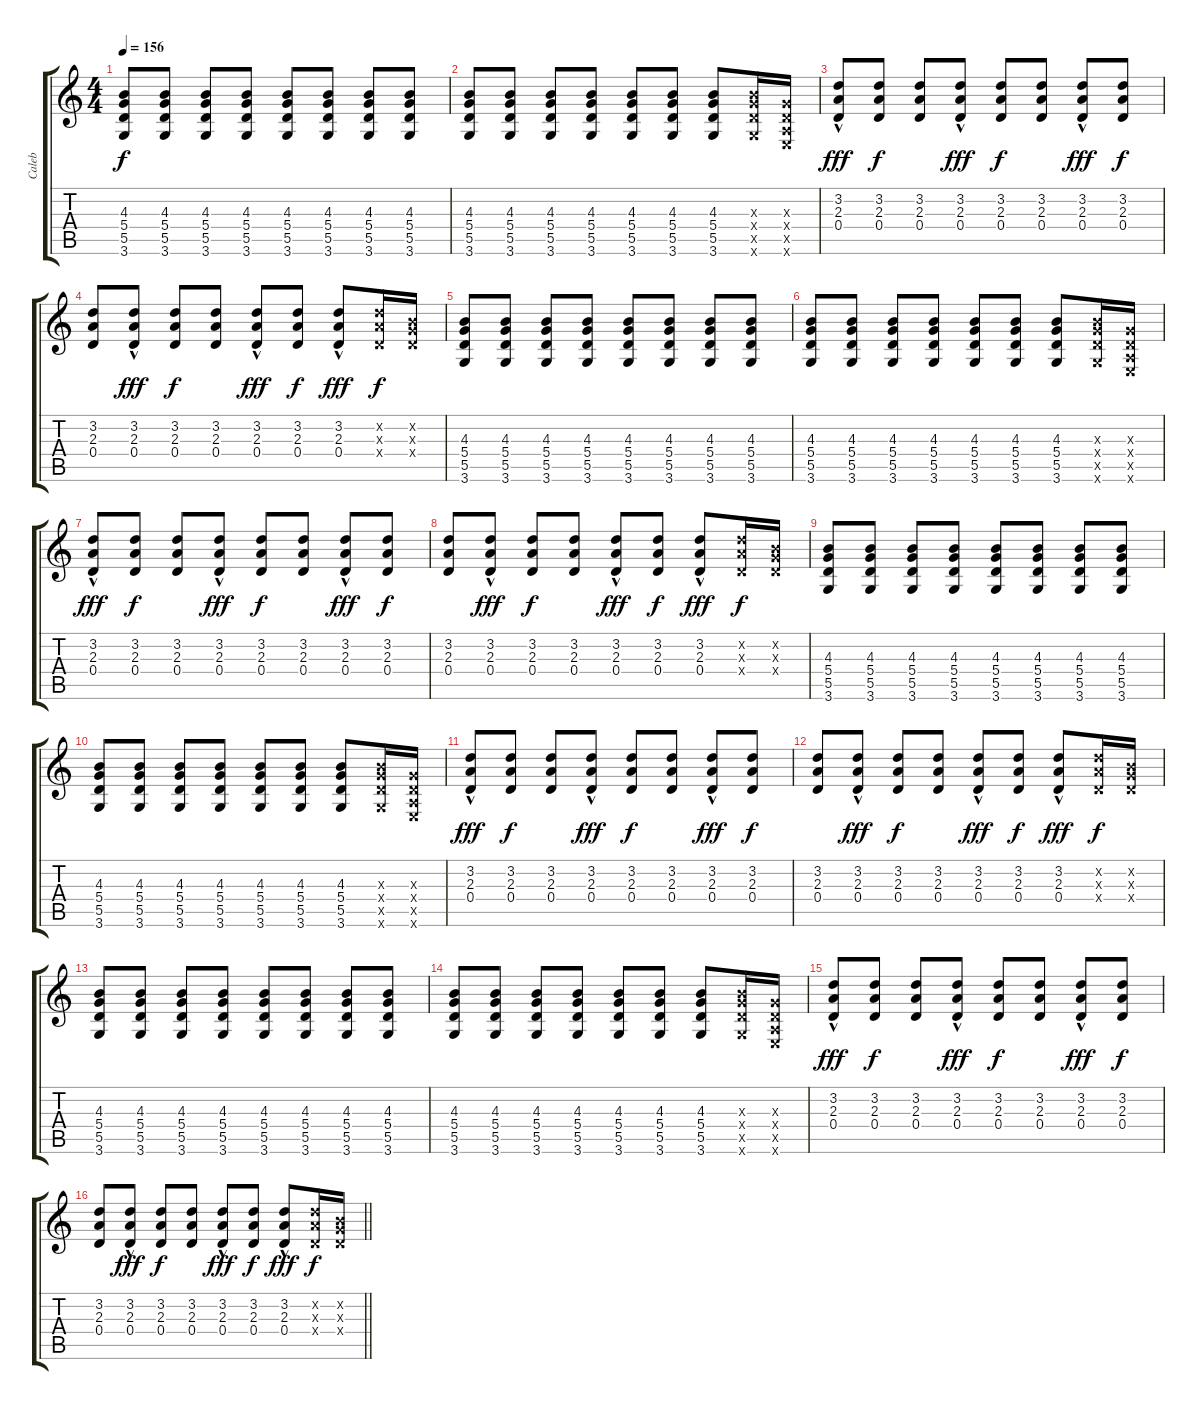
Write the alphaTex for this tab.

\track ("Caleb" "Caleb") {instrument electricguitarclean}
\staff {score tabs}
\tuning (E4 B3 G3 D3 A2 E2) {hide}
\ts (4 4)
\tempo 156
\clef g2
\ks c
(4.3 5.4 5.5 3.6).8{dy f} (4.3 5.4 5.5 3.6).8 (4.3 5.4 5.5 3.6).8 (4.3 5.4 5.5 3.6).8 (4.3 5.4 5.5 3.6).8 (4.3 5.4 5.5 3.6).8 (4.3 5.4 5.5 3.6).8 (4.3 5.4 5.5 3.6).8 |
(4.3 5.4 5.5 3.6).8 (4.3 5.4 5.5 3.6).8 (4.3 5.4 5.5 3.6).8 (4.3 5.4 5.5 3.6).8 (4.3 5.4 5.5 3.6).8 (4.3 5.4 5.5 3.6).8 (4.3 5.4 5.5 3.6).8 (4.3{x} 5.4{x} 5.5{x} 3.6{x}).16 (0.3{x} 0.4{x} 0.5{x} 0.6{x}).16 |
(3.2{hac} 2.3{hac} 0.4{hac}).8{dy fff} (3.2 2.3 0.4).8{dy f} (3.2 2.3 0.4).8 (3.2{hac} 2.3{hac} 0.4{hac}).8{dy fff} (3.2 2.3 0.4).8{dy f} (3.2 2.3 0.4).8 (3.2{hac} 2.3{hac} 0.4{hac}).8{dy fff} (3.2 2.3 0.4).8{dy f} |
(3.2 2.3 0.4).8 (3.2{hac} 2.3{hac} 0.4{hac}).8{dy fff} (3.2 2.3 0.4).8{dy f} (3.2 2.3 0.4).8 (3.2{hac} 2.3{hac} 0.4{hac}).8{dy fff} (3.2 2.3 0.4).8{dy f} (3.2{hac} 2.3{hac} 0.4{hac}).8{dy fff} (3.2{x} 2.3{x} 0.4{x}).16{dy f} (0.2{x} 0.3{x} 0.4{x}).16 |
(4.3 5.4 5.5 3.6).8 (4.3 5.4 5.5 3.6).8 (4.3 5.4 5.5 3.6).8 (4.3 5.4 5.5 3.6).8 (4.3 5.4 5.5 3.6).8 (4.3 5.4 5.5 3.6).8 (4.3 5.4 5.5 3.6).8 (4.3 5.4 5.5 3.6).8 |
(4.3 5.4 5.5 3.6).8 (4.3 5.4 5.5 3.6).8 (4.3 5.4 5.5 3.6).8 (4.3 5.4 5.5 3.6).8 (4.3 5.4 5.5 3.6).8 (4.3 5.4 5.5 3.6).8 (4.3 5.4 5.5 3.6).8 (4.3{x} 5.4{x} 5.5{x} 3.6{x}).16 (0.3{x} 0.4{x} 0.5{x} 0.6{x}).16 |
(3.2{hac} 2.3{hac} 0.4{hac}).8{dy fff} (3.2 2.3 0.4).8{dy f} (3.2 2.3 0.4).8 (3.2{hac} 2.3{hac} 0.4{hac}).8{dy fff} (3.2 2.3 0.4).8{dy f} (3.2 2.3 0.4).8 (3.2{hac} 2.3{hac} 0.4{hac}).8{dy fff} (3.2 2.3 0.4).8{dy f} |
(3.2 2.3 0.4).8 (3.2{hac} 2.3{hac} 0.4{hac}).8{dy fff} (3.2 2.3 0.4).8{dy f} (3.2 2.3 0.4).8 (3.2{hac} 2.3{hac} 0.4{hac}).8{dy fff} (3.2 2.3 0.4).8{dy f} (3.2{hac} 2.3{hac} 0.4{hac}).8{dy fff} (3.2{x} 2.3{x} 0.4{x}).16{dy f} (0.2{x} 0.3{x} 0.4{x}).16 |
(4.3 5.4 5.5 3.6).8 (4.3 5.4 5.5 3.6).8 (4.3 5.4 5.5 3.6).8 (4.3 5.4 5.5 3.6).8 (4.3 5.4 5.5 3.6).8 (4.3 5.4 5.5 3.6).8 (4.3 5.4 5.5 3.6).8 (4.3 5.4 5.5 3.6).8 |
(4.3 5.4 5.5 3.6).8 (4.3 5.4 5.5 3.6).8 (4.3 5.4 5.5 3.6).8 (4.3 5.4 5.5 3.6).8 (4.3 5.4 5.5 3.6).8 (4.3 5.4 5.5 3.6).8 (4.3 5.4 5.5 3.6).8 (4.3{x} 5.4{x} 5.5{x} 3.6{x}).16 (0.3{x} 0.4{x} 0.5{x} 0.6{x}).16 |
(3.2{hac} 2.3{hac} 0.4{hac}).8{dy fff} (3.2 2.3 0.4).8{dy f} (3.2 2.3 0.4).8 (3.2{hac} 2.3{hac} 0.4{hac}).8{dy fff} (3.2 2.3 0.4).8{dy f} (3.2 2.3 0.4).8 (3.2{hac} 2.3{hac} 0.4{hac}).8{dy fff} (3.2 2.3 0.4).8{dy f} |
(3.2 2.3 0.4).8 (3.2{hac} 2.3{hac} 0.4{hac}).8{dy fff} (3.2 2.3 0.4).8{dy f} (3.2 2.3 0.4).8 (3.2{hac} 2.3{hac} 0.4{hac}).8{dy fff} (3.2 2.3 0.4).8{dy f} (3.2{hac} 2.3{hac} 0.4{hac}).8{dy fff} (3.2{x} 2.3{x} 0.4{x}).16{dy f} (0.2{x} 0.3{x} 0.4{x}).16 |
(4.3 5.4 5.5 3.6).8 (4.3 5.4 5.5 3.6).8 (4.3 5.4 5.5 3.6).8 (4.3 5.4 5.5 3.6).8 (4.3 5.4 5.5 3.6).8 (4.3 5.4 5.5 3.6).8 (4.3 5.4 5.5 3.6).8 (4.3 5.4 5.5 3.6).8 |
(4.3 5.4 5.5 3.6).8 (4.3 5.4 5.5 3.6).8 (4.3 5.4 5.5 3.6).8 (4.3 5.4 5.5 3.6).8 (4.3 5.4 5.5 3.6).8 (4.3 5.4 5.5 3.6).8 (4.3 5.4 5.5 3.6).8 (4.3{x} 5.4{x} 5.5{x} 3.6{x}).16 (0.3{x} 0.4{x} 0.5{x} 0.6{x}).16 |
(3.2{hac} 2.3{hac} 0.4{hac}).8{dy fff} (3.2 2.3 0.4).8{dy f} (3.2 2.3 0.4).8 (3.2{hac} 2.3{hac} 0.4{hac}).8{dy fff} (3.2 2.3 0.4).8{dy f} (3.2 2.3 0.4).8 (3.2{hac} 2.3{hac} 0.4{hac}).8{dy fff} (3.2 2.3 0.4).8{dy f} |
\barLineRight lightlight
(3.2 2.3 0.4).8 (3.2{hac} 2.3{hac} 0.4{hac}).8{dy fff} (3.2 2.3 0.4).8{dy f} (3.2 2.3 0.4).8 (3.2{hac} 2.3{hac} 0.4{hac}).8{dy fff} (3.2 2.3 0.4).8{dy f} (3.2{hac} 2.3{hac} 0.4{hac}).8{dy fff} (3.2{x} 2.3{x} 0.4{x}).16{dy f} (0.2{x} 0.3{x} 0.4{x}).16
